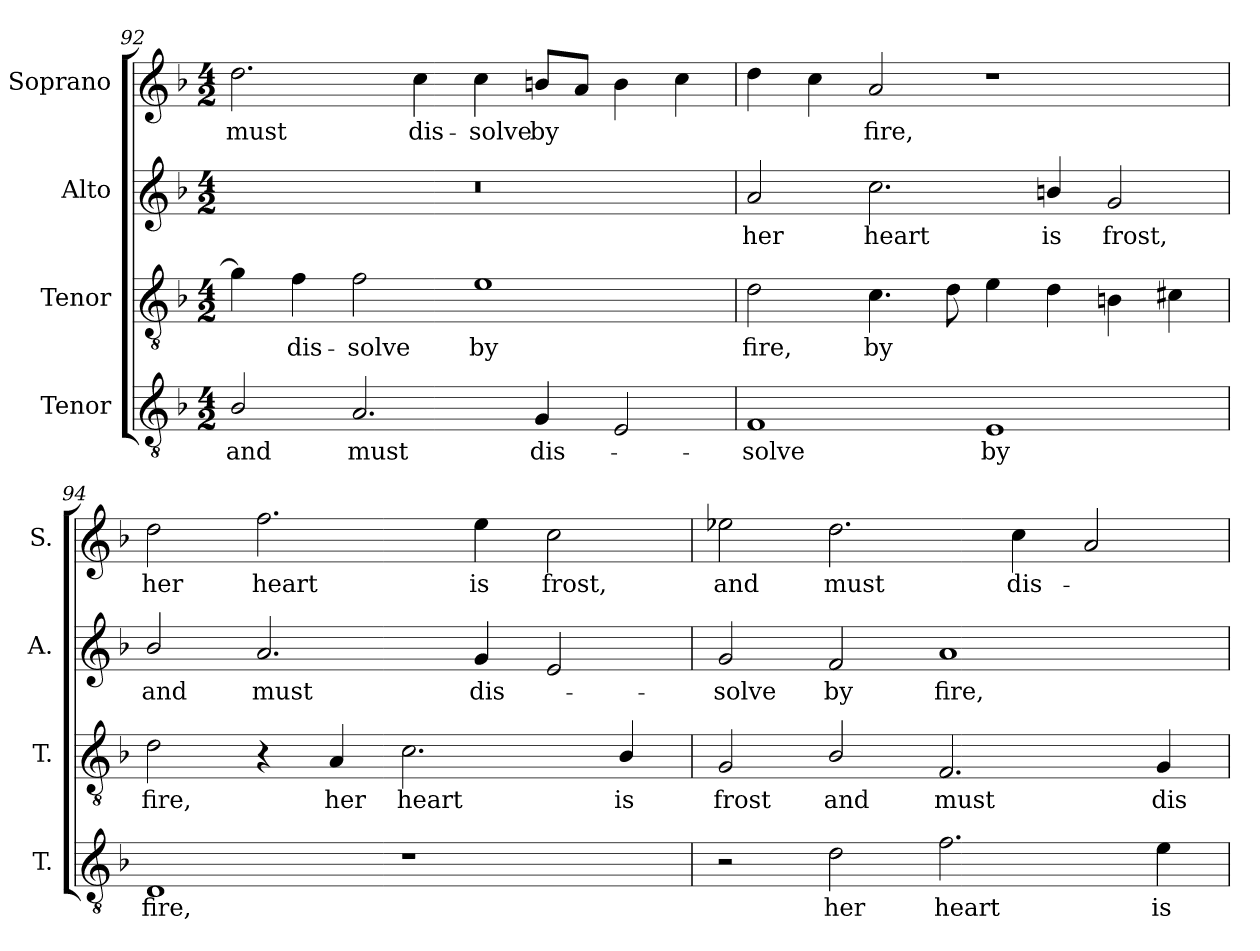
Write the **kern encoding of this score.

**kern	**text	**kern	**text	**kern	**text	**kern	**text
*part4	*part4	*part3	*part3	*part2	*part2	*part1	*part1
*staff4	*staff4	*staff3	*staff3	*staff2	*staff2	*staff1	*staff1
*I"Tenor	*	*I"Tenor	*	*I"Alto	*	*I"Soprano	*
*I'T.	*	*I'T.	*	*I'A.	*	*I'S.	*
*clefGv2	*	*clefGv2	*	*clefG2	*	*clefG2	*
*ITrd7c12	*	*ITrd7c12	*	*	*	*	*
*k[b-]	*	*k[b-]	*	*k[b-]	*	*k[b-]	*
*F:	*	*F:	*	*F:	*	*F:	*
*M4/2	*	*M4/2	*	*M4/2	*	*M4/2	*
=92	=92	=92	=92	=92	=92	=92	=92
!	!LO:LY:b:color=#000000	!	!	!LO:N:vis=1	!	!	!
!	!	!	!	!	!	!	!LO:LY:b:color=#000000
2BB-i/	and	4Gi\]	.	0r	.	2.ddi\	must
!	!	!	!LO:LY:b:color=#000000	!	!	!	!
.	.	4Fi\	dis-	.	.	.	.
!	!LO:LY:b:color=#000000	!	!	!	!	!	!
!	!	!	!LO:LY:b:color=#000000	!	!	!	!
2.AAi/	must	2Fi\	-solve	.	.	.	.
!	!	!	!	!	!	!	!LO:LY:b:color=#000000
.	.	.	.	.	.	4cci\	dis-
!	!	!	!LO:LY:b:color=#000000	!	!	!	!
!	!	!	!	!	!	!	!LO:LY:b:color=#000000
.	.	1Ei	by	.	.	4cci\	-solve
!	!LO:LY:b:color=#000000	!	!	!	!	!	!
!	!	!	!	!	!	!	!LO:LY:b:color=#000000
4GGi/	dis-	.	.	.	.	8bni/L	by
.	.	.	.	.	.	8ai/J	.
2EEi/	.	.	.	.	.	4bi\	.
.	.	.	.	.	.	4cci\	.
=93	=93	=93	=93	=93	=93	=93	=93
!	!LO:LY:b:color=#000000	!	!	!	!	!	!
!	!	!	!LO:LY:b:color=#000000	!	!	!	!
!	!	!	!	!	!LO:LY:b:color=#000000	!	!
1FFi	-solve	2Di\	fire,	2ai/	her	4ddi\	.
.	.	.	.	.	.	4cci\	.
!	!	!	!LO:LY:b:color=#000000	!	!	!	!
!	!	!	!	!	!LO:LY:b:color=#000000	!	!
!	!	!	!	!	!	!	!LO:LY:b:color=#000000
.	.	4.Ci\	by	2.cci\	heart	2ai/	fire,
.	.	8Di\	.	.	.	.	.
!	!LO:LY:b:color=#000000	!	!	!	!	!	!
1EEi	by	4Ei\	.	.	.	1r	.
!	!	!	!	!	!LO:LY:b:color=#000000	!	!
.	.	4Di\	.	4bni/	is	.	.
!	!	!	!	!	!LO:LY:b:color=#000000	!	!
.	.	4BBni\	.	2gi/	frost,	.	.
.	.	4C#Xi\	.	.	.	.	.
!!LO:PB:g=z
=94	=94	=94	=94	=94	=94	=94	=94
!	!LO:LY:b:color=#000000	!	!	!	!	!	!
!	!	!	!LO:LY:b:color=#000000	!	!	!	!
!	!	!	!	!	!LO:LY:b:color=#000000	!	!
!	!	!	!	!	!	!	!LO:LY:b:color=#000000
1DDi	fire,	2Di\	fire,	2b-i/	and	2ddi\	her
!	!	!	!	!	!LO:LY:b:color=#000000	!	!
!	!	!	!	!	!	!	!LO:LY:b:color=#000000
.	.	4r	.	2.ai/	must	2.ffi\	heart
!	!	!	!LO:LY:b:color=#000000	!	!	!	!
.	.	4AAi/	her	.	.	.	.
!	!	!	!LO:LY:b:color=#000000	!	!	!	!
1r	.	2.Ci\	heart	.	.	.	.
!	!	!	!	!	!LO:LY:b:color=#000000	!	!
!	!	!	!	!	!	!	!LO:LY:b:color=#000000
.	.	.	.	4gi/	dis-	4eei\	is
!	!	!	!	!	!	!	!LO:LY:b:color=#000000
.	.	.	.	2ei/	.	2cci\	frost,
!	!	!	!LO:LY:b:color=#000000	!	!	!	!
.	.	4BB-i/	is	.	.	.	.
=95	=95	=95	=95	=95	=95	=95	=95
!	!	!	!LO:LY:b:color=#000000	!	!	!	!
!	!	!	!	!	!LO:LY:b:color=#000000	!	!
!	!	!	!	!	!	!	!LO:LY:b:color=#000000
2r	.	2GGi/	frost	2gi/	-solve	2ee-Xi\	and
!	!LO:LY:b:color=#000000	!	!	!	!	!	!
!	!	!	!LO:LY:b:color=#000000	!	!	!	!
!	!	!	!	!	!LO:LY:b:color=#000000	!	!
!	!	!	!	!	!	!	!LO:LY:b:color=#000000
2Di\	her	2BB-i/	and	2fi/	by	2.ddi\	must
!	!LO:LY:b:color=#000000	!	!	!	!	!	!
!	!	!	!LO:LY:b:color=#000000	!	!	!	!
!	!	!	!	!	!LO:LY:b:color=#000000	!	!
2.Fi\	heart	2.FFi/	must	1ai	fire,	.	.
!	!	!	!	!	!	!	!LO:LY:b:color=#000000
.	.	.	.	.	.	4cci\	dis-
.	.	.	.	.	.	2ai/	.
!	!LO:LY:b:color=#000000	!	!	!	!	!	!
!	!	!	!LO:LY:b:color=#000000	!	!	!	!
4Ei\	is	4GGi/	dis-	.	.	.	.
=	=	=	=	=	=	=	=
*-	*-	*-	*-	*-	*-	*-	*-
